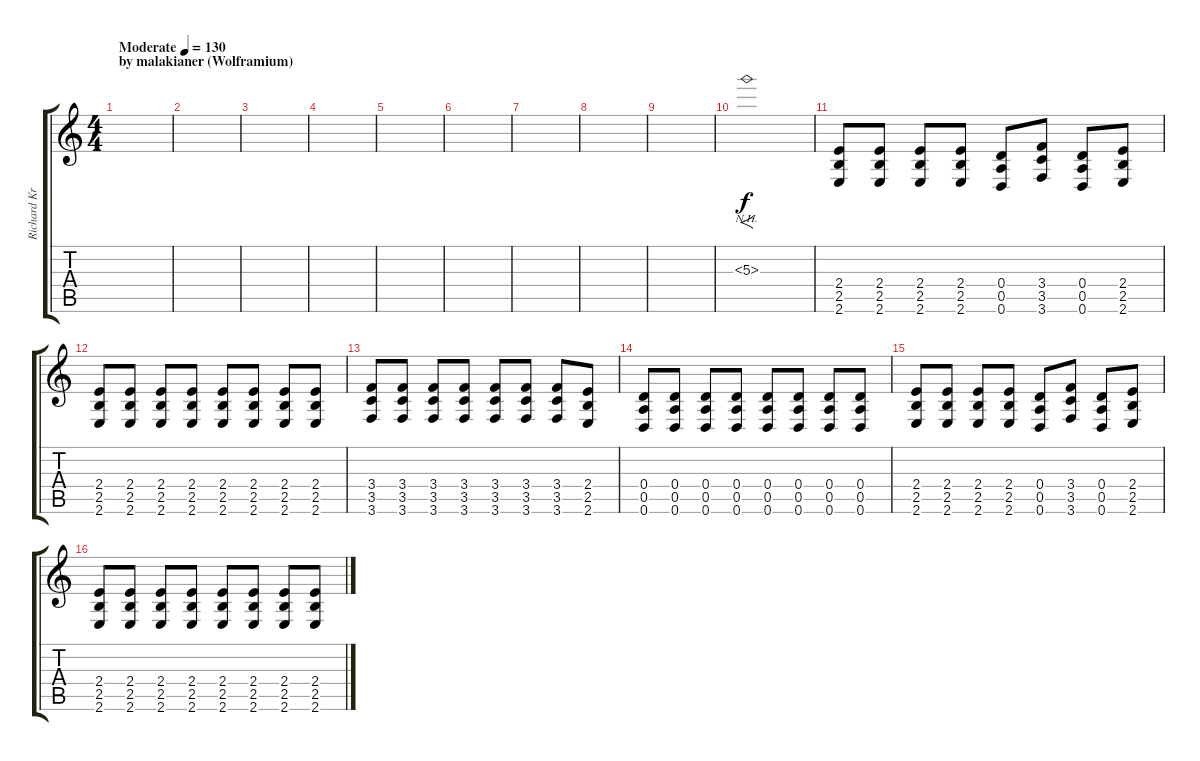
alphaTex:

\track ("Richard Kruspe" "Richard Kr") {instrument distortionguitar}
\staff {score tabs}
\tuning (E4 B3 G3 D3 A2 D2) {hide}
\ts (4 4)
\section ("" "by malakianer (Wolframium)")
\tempo (130 "Moderate")
\clef g2
\ks c
|
|
|
|
|
|
|
|
|
5.3{nh}.1{f} |
(2.4 2.5 2.6).8{dy f} (2.4 2.5 2.6).8 (2.4 2.5 2.6).8 (2.4 2.5 2.6).8 (0.4 0.5 0.6).8 (3.4 3.5 3.6).8 (0.4 0.5 0.6).8 (2.4 2.5 2.6).8 |
(2.4 2.5 2.6).8 (2.4 2.5 2.6).8 (2.4 2.5 2.6).8 (2.4 2.5 2.6).8 (2.4 2.5 2.6).8 (2.4 2.5 2.6).8 (2.4 2.5 2.6).8 (2.4 2.5 2.6).8 |
(3.4 3.5 3.6).8 (3.4 3.5 3.6).8 (3.4 3.5 3.6).8 (3.4 3.5 3.6).8 (3.4 3.5 3.6).8 (3.4 3.5 3.6).8 (3.4 3.5 3.6).8 (2.4 2.5 2.6).8 |
(0.4 0.5 0.6).8 (0.4 0.5 0.6).8 (0.4 0.5 0.6).8 (0.4 0.5 0.6).8 (0.4 0.5 0.6).8 (0.4 0.5 0.6).8 (0.4 0.5 0.6).8 (0.4 0.5 0.6).8 |
(2.4 2.5 2.6).8 (2.4 2.5 2.6).8 (2.4 2.5 2.6).8 (2.4 2.5 2.6).8 (0.4 0.5 0.6).8 (3.4 3.5 3.6).8 (0.4 0.5 0.6).8 (2.4 2.5 2.6).8 |
(2.4 2.5 2.6).8 (2.4 2.5 2.6).8 (2.4 2.5 2.6).8 (2.4 2.5 2.6).8 (2.4 2.5 2.6).8 (2.4 2.5 2.6).8 (2.4 2.5 2.6).8 (2.4 2.5 2.6).8
